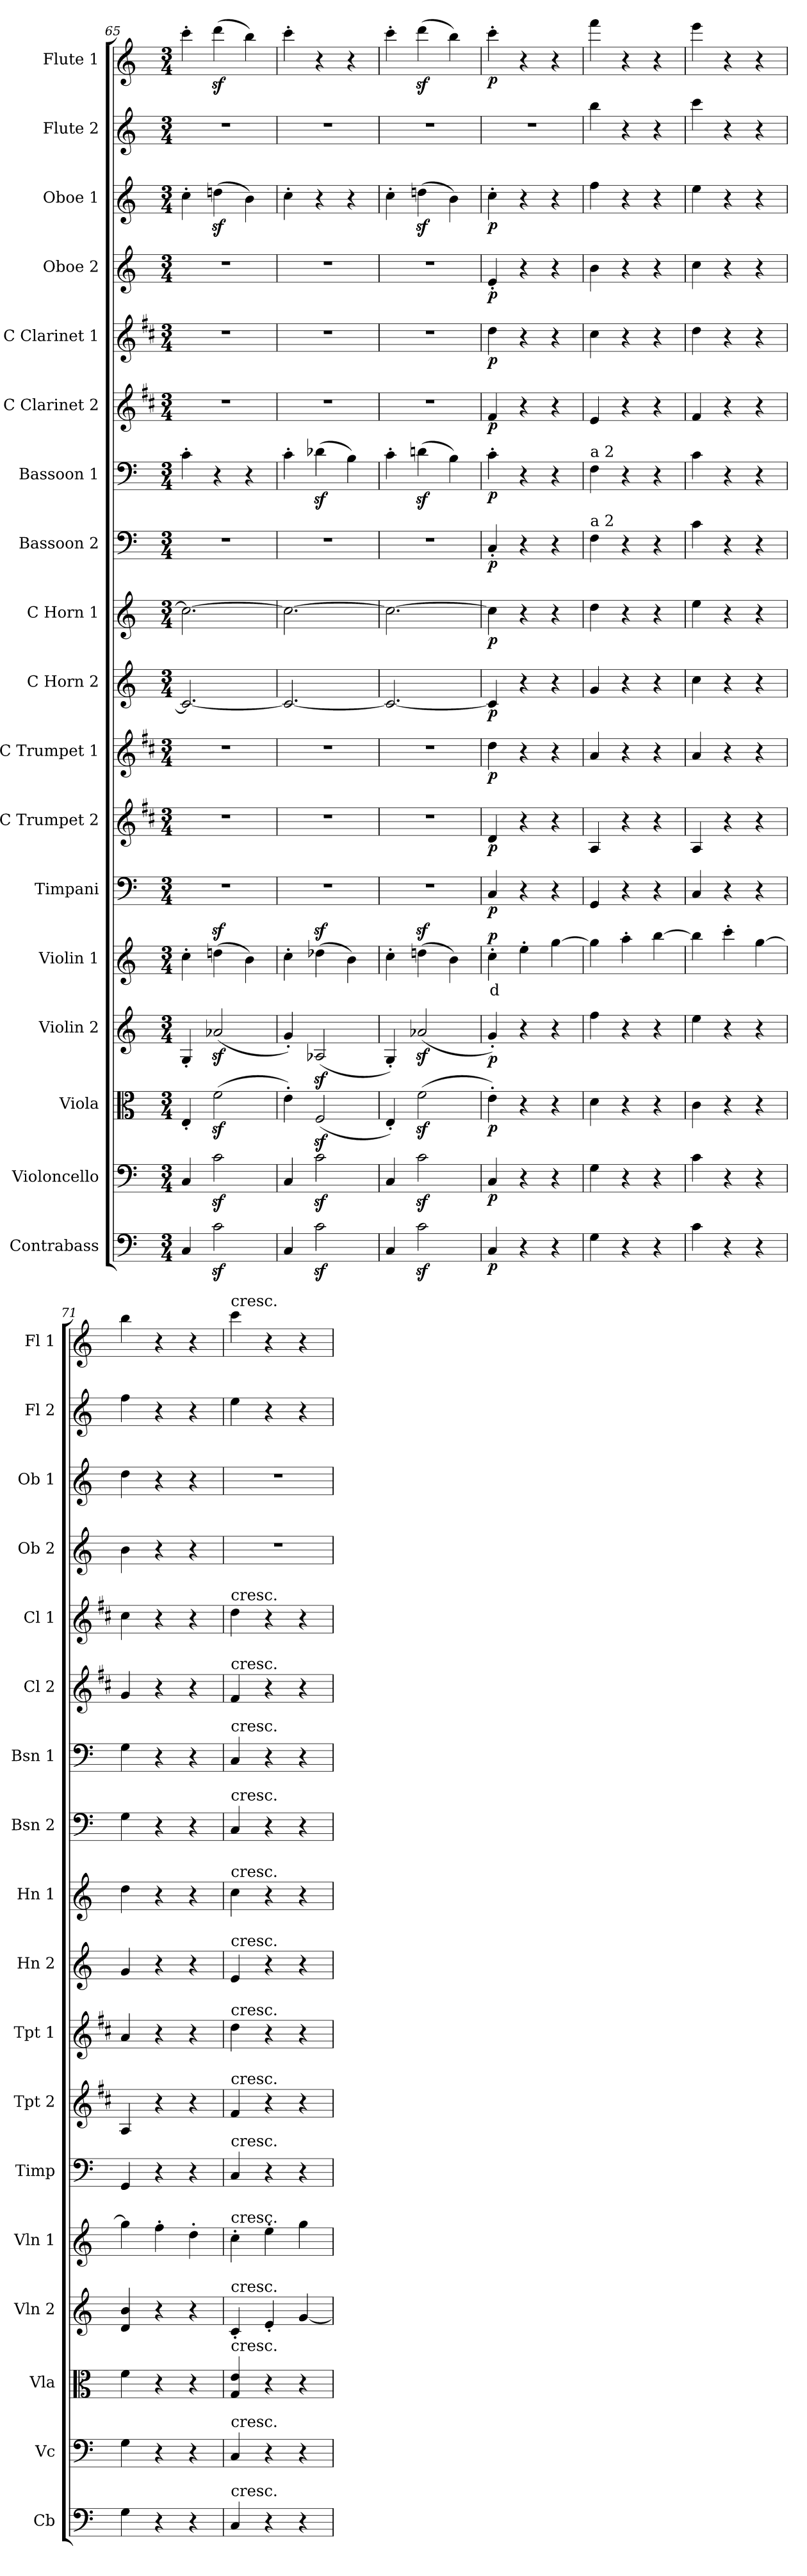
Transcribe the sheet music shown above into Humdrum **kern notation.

**kern	**dynam	**kern	**dynam	**kern	**dynam	**kern	**dynam	**kern	**text	**dynam	**kern	**dynam	**kern	**dynam	**kern	**dynam	**kern	**dynam	**kern	**dynam	**kern	**dynam	**kern	**dynam	**kern	**dynam	**kern	**dynam	**kern	**dynam	**kern	**dynam	**kern	**kern	**dynam
*part18	*part18	*part17	*part17	*part16	*part16	*part15	*part15	*part14	*part14	*part14	*part13	*part13	*part12	*part12	*part11	*part11	*part10	*part10	*part9	*part9	*part8	*part8	*part7	*part7	*part6	*part6	*part5	*part5	*part4	*part4	*part3	*part3	*part2	*part1	*part1
*staff18	*staff18	*staff17	*staff17	*staff16	*staff16	*staff15	*staff15	*staff14	*staff14	*staff14	*staff13	*staff13	*staff12	*staff12	*staff11	*staff11	*staff10	*staff10	*staff9	*staff9	*staff8	*staff8	*staff7	*staff7	*staff6	*staff6	*staff5	*staff5	*staff4	*staff4	*staff3	*staff3	*staff2	*staff1	*staff1
*I"Contrabass	*	*I"Violoncello	*	*I"Viola	*	*I"Violin 2	*	*I"Violin 1	*	*	*I"Timpani	*	*I"C Trumpet 2	*	*I"C Trumpet 1	*	*I"C Horn 2	*	*I"C Horn 1	*	*I"Bassoon 2	*	*I"Bassoon 1	*	*I"C Clarinet 2	*	*I"C Clarinet 1	*	*I"Oboe 2	*	*I"Oboe 1	*	*I"Flute 2	*I"Flute 1	*
*I'Cb	*	*I'Vc	*	*I'Vla	*	*I'Vln 2	*	*I'Vln 1	*	*	*I'Timp	*	*I'Tpt 2	*	*I'Tpt 1	*	*I'Hn 2	*	*I'Hn 1	*	*I'Bsn 2	*	*I'Bsn 1	*	*I'Cl 2	*	*I'Cl 1	*	*I'Ob 2	*	*I'Ob 1	*	*I'Fl 2	*I'Fl 1	*
*clefF4	*	*clefF4	*	*clefC3	*	*clefG2	*	*clefG2	*	*	*clefF4	*	*clefG2	*	*clefG2	*	*clefG2	*	*clefG2	*	*clefF4	*	*clefF4	*	*clefG2	*	*clefG2	*	*clefG2	*	*clefG2	*	*clefG2	*clefG2	*
*ITrd7c12	*	*	*	*	*	*	*	*	*	*	*	*	*ITrd1c2	*	*ITrd1c2	*	*ITrd7c12	*	*ITrd7c12	*	*	*	*	*	*ITrd1c2	*	*ITrd1c2	*	*	*	*	*	*	*	*
*k[]	*	*k[]	*	*k[]	*	*k[]	*	*k[]	*	*	*k[]	*	*k[]	*	*k[]	*	*k[]	*	*k[]	*	*k[]	*	*k[]	*	*k[]	*	*k[]	*	*k[]	*	*k[]	*	*k[]	*k[]	*
*M3/4	*	*M3/4	*	*M3/4	*	*M3/4	*	*M3/4	*	*	*M3/4	*	*M3/4	*	*M3/4	*	*M3/4	*	*M3/4	*	*M3/4	*	*M3/4	*	*M3/4	*	*M3/4	*	*M3/4	*	*M3/4	*	*M3/4	*M3/4	*
=65	=65	=65	=65	=65	=65	=65	=65	=65	=65	=65	=65	=65	=65	=65	=65	=65	=65	=65	=65	=65	=65	=65	=65	=65	=65	=65	=65	=65	=65	=65	=65	=65	=65	=65	=65
4CC/	.	4C/	.	4E'/	.	4G'/	.	4cc'\	.	.	2.r	.	2.r	.	2.r	.	2.C/_	.	2.c\_	.	2.r	.	4c'\	.	2.r	.	2.r	.	2.r	.	4cc'\	.	2.r	4ccc'\	.
2Cz<\	.	2cz<\	.	(2fz<\	.	(2a-Xz</	.	(4ddnz<\	.	.	.	.	.	.	.	.	.	.	.	.	.	.	4r	.	.	.	.	.	.	.	(4ddnz<\	.	.	(4dddz<\	.
.	.	.	.	.	.	.	.	4b\)	.	.	.	.	.	.	.	.	.	.	.	.	.	.	4r	.	.	.	.	.	.	.	4b\)	.	.	4bb\)	.
=66	=66	=66	=66	=66	=66	=66	=66	=66	=66	=66	=66	=66	=66	=66	=66	=66	=66	=66	=66	=66	=66	=66	=66	=66	=66	=66	=66	=66	=66	=66	=66	=66	=66	=66	=66
4CC/	.	4C/	.	4e'\)	.	4g'/)	.	4cc'\	.	.	2.r	.	2.r	.	2.r	.	2.C/_	.	2.c\_	.	2.r	.	4c'\	.	2.r	.	2.r	.	2.r	.	4cc'\	.	2.r	4ccc'\	.
2Cz<\	.	2cz<\	.	(2Fz</	.	(2A-Xz</	.	(4dd-Xz<\	.	.	.	.	.	.	.	.	.	.	.	.	.	.	(4d-Xz<\	.	.	.	.	.	.	.	4r	.	.	4r	.
.	.	.	.	.	.	.	.	4b\)	.	.	.	.	.	.	.	.	.	.	.	.	.	.	4B\)	.	.	.	.	.	.	.	4r	.	.	4r	.
=67	=67	=67	=67	=67	=67	=67	=67	=67	=67	=67	=67	=67	=67	=67	=67	=67	=67	=67	=67	=67	=67	=67	=67	=67	=67	=67	=67	=67	=67	=67	=67	=67	=67	=67	=67
4CC/	.	4C/	.	4E'/)	.	4G'/)	.	4cc'\	.	.	2.r	.	2.r	.	2.r	.	2.C/_	.	2.c\_	.	2.r	.	4c'\	.	2.r	.	2.r	.	2.r	.	4cc'\	.	2.r	4ccc'\	.
2Cz<\	.	2cz<\	.	(2fz<\	.	(2a-Xz</	.	(4ddnz<\	.	.	.	.	.	.	.	.	.	.	.	.	.	.	(4dnz<\	.	.	.	.	.	.	.	(4ddnz<\	.	.	(4dddz<\	.
.	.	.	.	.	.	.	.	4b\)	.	.	.	.	.	.	.	.	.	.	.	.	.	.	4B\)	.	.	.	.	.	.	.	4b\)	.	.	4bb\)	.
=68	=68	=68	=68	=68	=68	=68	=68	=68	=68	=68	=68	=68	=68	=68	=68	=68	=68	=68	=68	=68	=68	=68	=68	=68	=68	=68	=68	=68	=68	=68	=68	=68	=68	=68	=68
!	!LO:DY:b	!	!LO:DY:b	!	!LO:DY:b	!	!LO:DY:b	!	!LO:LY:b:color=#FF0000	!LO:DY:b	!	!LO:DY:b	!	!LO:DY:b	!	!LO:DY:b	!	!LO:DY:b	!	!LO:DY:b	!	!LO:DY:b	!	!LO:DY:b	!	!LO:DY:b	!	!LO:DY:b	!	!LO:DY:b	!	!LO:DY:b	!	!	!LO:DY:b
4CC/	p	4C/	p	4e'\)	p	4g'/)	p	4cc'\	d	p	4C/	p	4c/	p	4cc\	p	4C/]	p	4c\]	p	4C'/	p	4c'\	p	4e/	p	4cc\	p	4e'/	p	4cc'\	p	2.r	4ccc'\	p
4r	.	4r	.	4r	.	4r	.	4ee'\	.	.	4r	.	4r	.	4r	.	4r	.	4r	.	4r	.	4r	.	4r	.	4r	.	4r	.	4r	.	.	4r	.
4r	.	4r	.	4r	.	4r	.	[4gg\	.	.	4r	.	4r	.	4r	.	4r	.	4r	.	4r	.	4r	.	4r	.	4r	.	4r	.	4r	.	.	4r	.
=69	=69	=69	=69	=69	=69	=69	=69	=69	=69	=69	=69	=69	=69	=69	=69	=69	=69	=69	=69	=69	=69	=69	=69	=69	=69	=69	=69	=69	=69	=69	=69	=69	=69	=69	=69
!	!	!	!	!	!	!	!	!	!	!	!	!	!	!	!	!	!	!	!	!	!	!	!LO:TX:a:t=a 2	!	!	!	!	!	!	!	!	!	!	!	!
!	!	!	!	!	!	!	!	!	!	!	!	!	!	!	!	!	!	!	!	!	!LO:TX:a:t=a 2	!	!	!	!	!	!	!	!	!	!	!	!	!	!
4GG\	.	4G\	.	4d\	.	4ff\	.	4gg\]	.	.	4GG/	.	4G/	.	4g/	.	4G/	.	4d\	.	4F\	.	4F\	.	4d/	.	4b\	.	4b\	.	4ff\	.	4bb\	4fff\	.
4r	.	4r	.	4r	.	4r	.	4aa'\	.	.	4r	.	4r	.	4r	.	4r	.	4r	.	4r	.	4r	.	4r	.	4r	.	4r	.	4r	.	4r	4r	.
4r	.	4r	.	4r	.	4r	.	[4bb\	.	.	4r	.	4r	.	4r	.	4r	.	4r	.	4r	.	4r	.	4r	.	4r	.	4r	.	4r	.	4r	4r	.
=70	=70	=70	=70	=70	=70	=70	=70	=70	=70	=70	=70	=70	=70	=70	=70	=70	=70	=70	=70	=70	=70	=70	=70	=70	=70	=70	=70	=70	=70	=70	=70	=70	=70	=70	=70
4C\	.	4c\	.	4c\	.	4ee\	.	4bb\]	.	.	4C/	.	4G/	.	4g/	.	4c\	.	4e\	.	4c\	.	4c\	.	4e/	.	4cc\	.	4cc\	.	4ee\	.	4ccc\	4eee\	.
4r	.	4r	.	4r	.	4r	.	4ccc'\	.	.	4r	.	4r	.	4r	.	4r	.	4r	.	4r	.	4r	.	4r	.	4r	.	4r	.	4r	.	4r	4r	.
4r	.	4r	.	4r	.	4r	.	[4gg\	.	.	4r	.	4r	.	4r	.	4r	.	4r	.	4r	.	4r	.	4r	.	4r	.	4r	.	4r	.	4r	4r	.
=71	=71	=71	=71	=71	=71	=71	=71	=71	=71	=71	=71	=71	=71	=71	=71	=71	=71	=71	=71	=71	=71	=71	=71	=71	=71	=71	=71	=71	=71	=71	=71	=71	=71	=71	=71
4GG\	.	4G\	.	4f\	.	4d/ 4b/	.	4gg\]	.	.	4GG/	.	4G/	.	4g/	.	4G/	.	4d\	.	4G\	.	4G\	.	4f/	.	4b\	.	4b\	.	4dd\	.	4ff\	4bb\	.
4r	.	4r	.	4r	.	4r	.	4ff'\	.	.	4r	.	4r	.	4r	.	4r	.	4r	.	4r	.	4r	.	4r	.	4r	.	4r	.	4r	.	4r	4r	.
4r	.	4r	.	4r	.	4r	.	4dd'\	.	.	4r	.	4r	.	4r	.	4r	.	4r	.	4r	.	4r	.	4r	.	4r	.	4r	.	4r	.	4r	4r	.
=72	=72	=72	=72	=72	=72	=72	=72	=72	=72	=72	=72	=72	=72	=72	=72	=72	=72	=72	=72	=72	=72	=72	=72	=72	=72	=72	=72	=72	=72	=72	=72	=72	=72	=72	=72
!	!	!	!	!	!	!	!	!	!	!	!	!	!	!	!	!	!	!	!	!	!	!	!	!	!	!	!	!	!	!	!	!	!	!LO:TX:a:t=cresc.	!
!	!	!	!	!	!	!	!	!	!	!	!	!	!	!	!	!	!	!	!	!	!	!	!	!	!	!	!LO:TX:a:t=cresc.	!	!	!	!	!	!	!	!
!	!	!	!	!	!	!	!	!	!	!	!	!	!	!	!	!	!	!	!	!	!	!	!	!	!LO:TX:a:t=cresc.	!	!	!	!	!	!	!	!	!	!
!	!	!	!	!	!	!	!	!	!	!	!	!	!	!	!	!	!	!	!	!	!	!	!LO:TX:a:t=cresc.	!	!	!	!	!	!	!	!	!	!	!	!
!	!	!	!	!	!	!	!	!	!	!	!	!	!	!	!	!	!	!	!	!	!LO:TX:a:t=cresc.	!	!	!	!	!	!	!	!	!	!	!	!	!	!
!	!	!	!	!	!	!	!	!	!	!	!	!	!	!	!	!	!	!	!LO:TX:a:t=cresc.	!	!	!	!	!	!	!	!	!	!	!	!	!	!	!	!
!	!	!	!	!	!	!	!	!	!	!	!	!	!	!	!	!	!LO:TX:a:t=cresc.	!	!	!	!	!	!	!	!	!	!	!	!	!	!	!	!	!	!
!	!	!	!	!	!	!	!	!	!	!	!	!	!	!	!LO:TX:a:t=cresc.	!	!	!	!	!	!	!	!	!	!	!	!	!	!	!	!	!	!	!	!
!	!	!	!	!	!	!	!	!	!	!	!	!	!LO:TX:a:t=cresc.	!	!	!	!	!	!	!	!	!	!	!	!	!	!	!	!	!	!	!	!	!	!
!	!	!	!	!	!	!	!	!	!	!	!LO:TX:a:t=cresc.	!	!	!	!	!	!	!	!	!	!	!	!	!	!	!	!	!	!	!	!	!	!	!	!
!	!	!	!	!	!	!	!	!LO:TX:a:t=cresc.	!	!	!	!	!	!	!	!	!	!	!	!	!	!	!	!	!	!	!	!	!	!	!	!	!	!	!
!	!	!	!	!	!	!LO:TX:a:t=cresc.	!	!	!	!	!	!	!	!	!	!	!	!	!	!	!	!	!	!	!	!	!	!	!	!	!	!	!	!	!
!	!	!	!	!LO:TX:a:t=cresc.	!	!	!	!	!	!	!	!	!	!	!	!	!	!	!	!	!	!	!	!	!	!	!	!	!	!	!	!	!	!	!
!	!	!LO:TX:a:t=cresc.	!	!	!	!	!	!	!	!	!	!	!	!	!	!	!	!	!	!	!	!	!	!	!	!	!	!	!	!	!	!	!	!	!
!LO:TX:a:t=cresc.	!	!	!	!	!	!	!	!	!	!	!	!	!	!	!	!	!	!	!	!	!	!	!	!	!	!	!	!	!	!	!	!	!	!	!
4CC/	.	4C/	.	4G/ 4e/	.	4c'/	.	4cc'\	.	.	4C/	.	4e/	.	4cc\	.	4E/	.	4c\	.	4C/	.	4C/	.	4e/	.	4cc\	.	2.r	.	2.r	.	4ee\	4ccc\	.
4r	.	4r	.	4r	.	4e'/	.	4ee'\	.	.	4r	.	4r	.	4r	.	4r	.	4r	.	4r	.	4r	.	4r	.	4r	.	.	.	.	.	4r	4r	.
4r	.	4r	.	4r	.	[4g/	.	4gg\	.	.	4r	.	4r	.	4r	.	4r	.	4r	.	4r	.	4r	.	4r	.	4r	.	.	.	.	.	4r	4r	.
=	=	=	=	=	=	=	=	=	=	=	=	=	=	=	=	=	=	=	=	=	=	=	=	=	=	=	=	=	=	=	=	=	=	=	=
*-	*-	*-	*-	*-	*-	*-	*-	*-	*-	*-	*-	*-	*-	*-	*-	*-	*-	*-	*-	*-	*-	*-	*-	*-	*-	*-	*-	*-	*-	*-	*-	*-	*-	*-	*-
